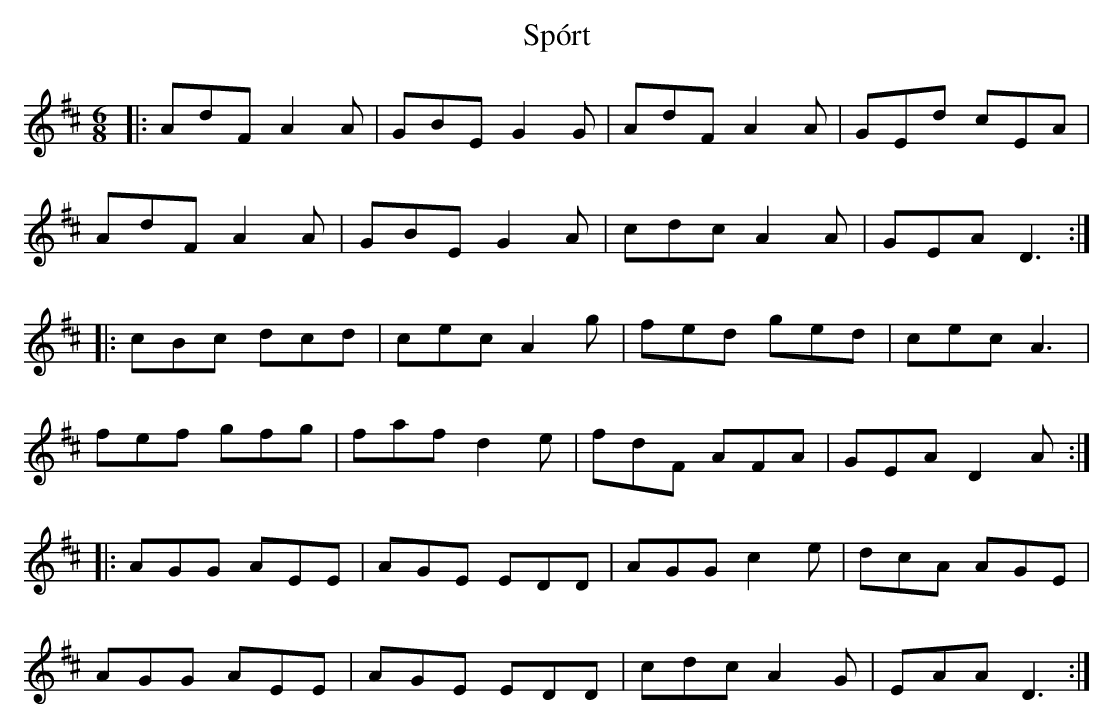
X:1
T: Spórt
M: 6/8
L: 1/8
K: Dmaj
|:AdF A2 A|GBE G2 G|AdF A2 A|GEd cEA|
AdF A2 A|GBE G2 A|cdc A2A|GEA D3:|
|:cBc dcd|cec A2g|fed ged|cec A3|
fef gfg|faf d2e|fdF AFA|GEA D2 A:|
|:AGG AEE|AGE EDD|AGG c2 e|dcA AGE|
AGG AEE|AGE EDD|cdc A2G|EAA D3:|
